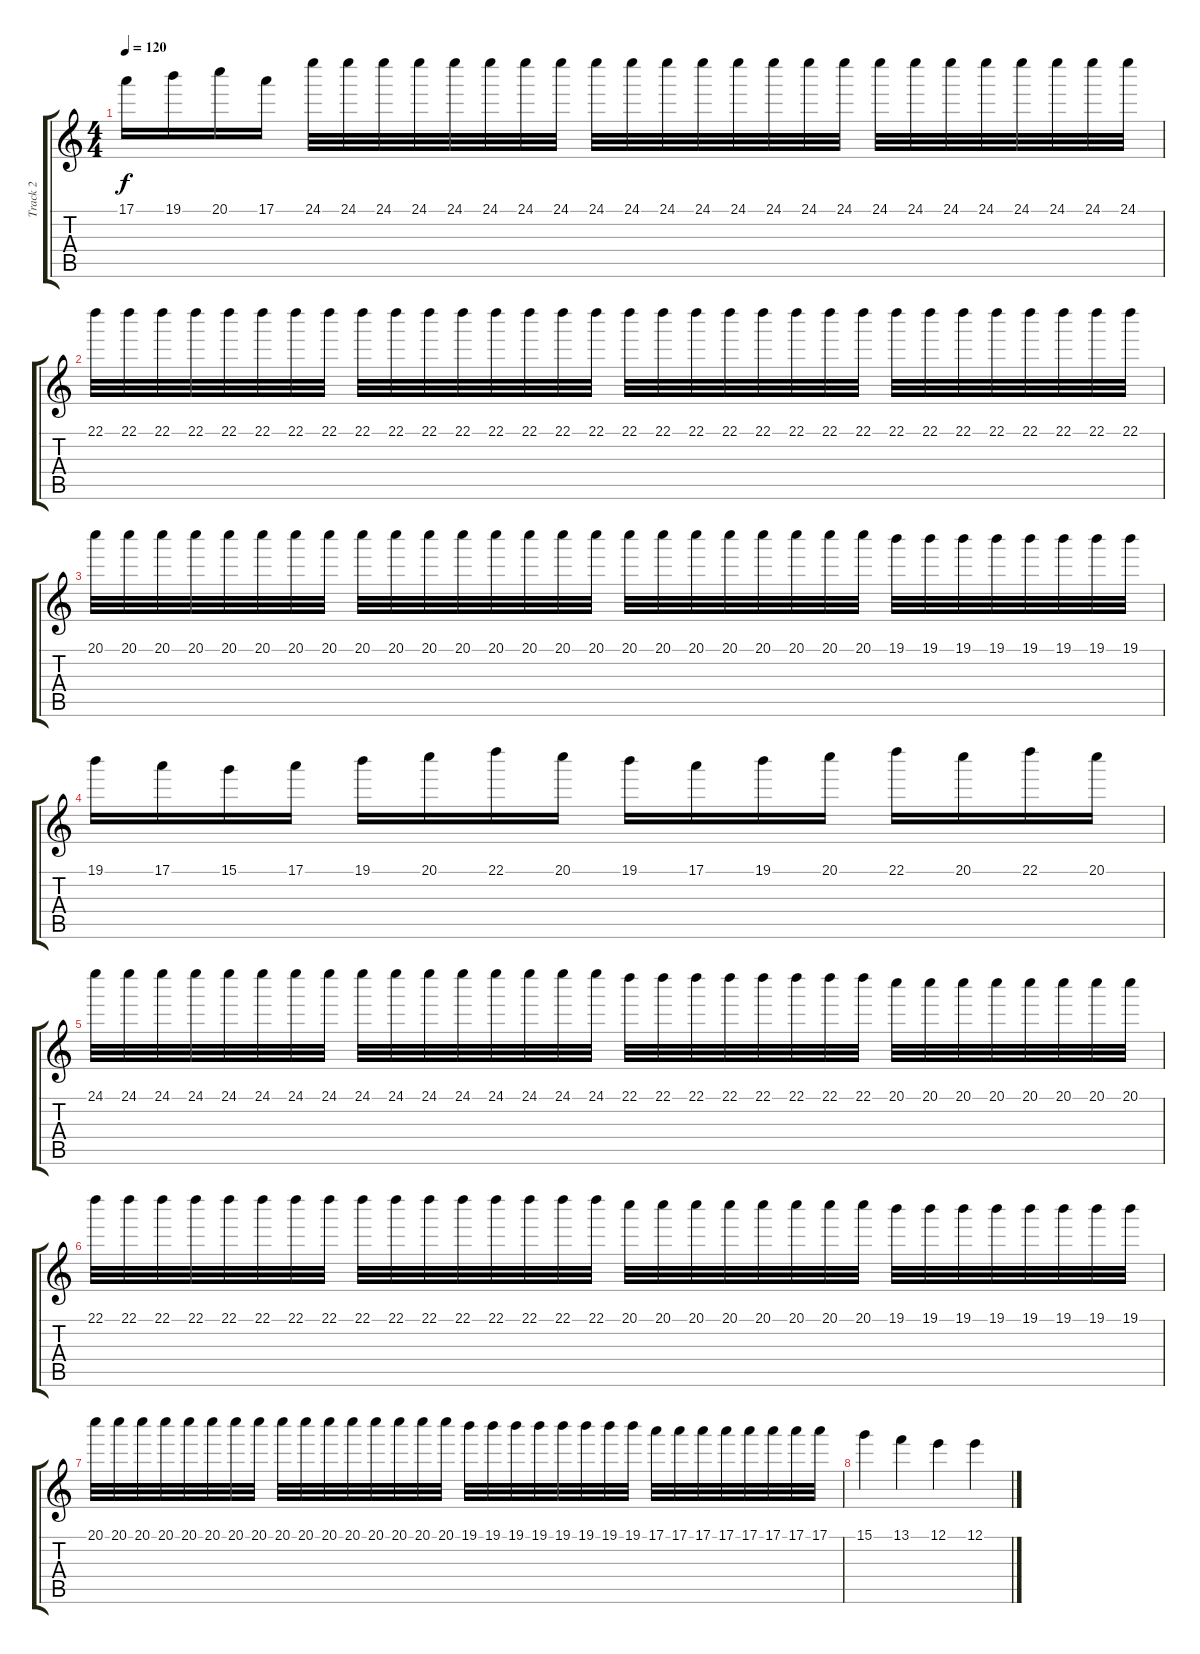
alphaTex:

\track ("Track 2" "Track 2") {instrument distortionguitar}
\staff {score tabs}
\tuning (E4 B3 G3 D3 A2 E2) {hide}
\ts (4 4)
\tempo 120
\clef g2
\ks c
17.1.16{dy f} 19.1.16 20.1.16 17.1.16 24.1.32 24.1.32 24.1.32 24.1.32 24.1.32 24.1.32 24.1.32 24.1.32 24.1.32 24.1.32 24.1.32 24.1.32 24.1.32 24.1.32 24.1.32 24.1.32 24.1.32 24.1.32 24.1.32 24.1.32 24.1.32 24.1.32 24.1.32 24.1.32 |
22.1.32 22.1.32 22.1.32 22.1.32 22.1.32 22.1.32 22.1.32 22.1.32 22.1.32 22.1.32 22.1.32 22.1.32 22.1.32 22.1.32 22.1.32 22.1.32 22.1.32 22.1.32 22.1.32 22.1.32 22.1.32 22.1.32 22.1.32 22.1.32 22.1.32 22.1.32 22.1.32 22.1.32 22.1.32 22.1.32 22.1.32 22.1.32 |
20.1.32 20.1.32 20.1.32 20.1.32 20.1.32 20.1.32 20.1.32 20.1.32 20.1.32 20.1.32 20.1.32 20.1.32 20.1.32 20.1.32 20.1.32 20.1.32 20.1.32 20.1.32 20.1.32 20.1.32 20.1.32 20.1.32 20.1.32 20.1.32 19.1.32 19.1.32 19.1.32 19.1.32 19.1.32 19.1.32 19.1.32 19.1.32 |
19.1.16 17.1.16 15.1.16 17.1.16 19.1.16 20.1.16 22.1.16 20.1.16 19.1.16 17.1.16 19.1.16 20.1.16 22.1.16 20.1.16 22.1.16 20.1.16 |
24.1.32 24.1.32 24.1.32 24.1.32 24.1.32 24.1.32 24.1.32 24.1.32 24.1.32 24.1.32 24.1.32 24.1.32 24.1.32 24.1.32 24.1.32 24.1.32 22.1.32 22.1.32 22.1.32 22.1.32 22.1.32 22.1.32 22.1.32 22.1.32 20.1.32 20.1.32 20.1.32 20.1.32 20.1.32 20.1.32 20.1.32 20.1.32 |
22.1.32 22.1.32 22.1.32 22.1.32 22.1.32 22.1.32 22.1.32 22.1.32 22.1.32 22.1.32 22.1.32 22.1.32 22.1.32 22.1.32 22.1.32 22.1.32 20.1.32 20.1.32 20.1.32 20.1.32 20.1.32 20.1.32 20.1.32 20.1.32 19.1.32 19.1.32 19.1.32 19.1.32 19.1.32 19.1.32 19.1.32 19.1.32 |
20.1.32 20.1.32 20.1.32 20.1.32 20.1.32 20.1.32 20.1.32 20.1.32 20.1.32 20.1.32 20.1.32 20.1.32 20.1.32 20.1.32 20.1.32 20.1.32 19.1.32 19.1.32 19.1.32 19.1.32 19.1.32 19.1.32 19.1.32 19.1.32 17.1.32 17.1.32 17.1.32 17.1.32 17.1.32 17.1.32 17.1.32 17.1.32 |
15.1.4 13.1.4 12.1.4 12.1.4
